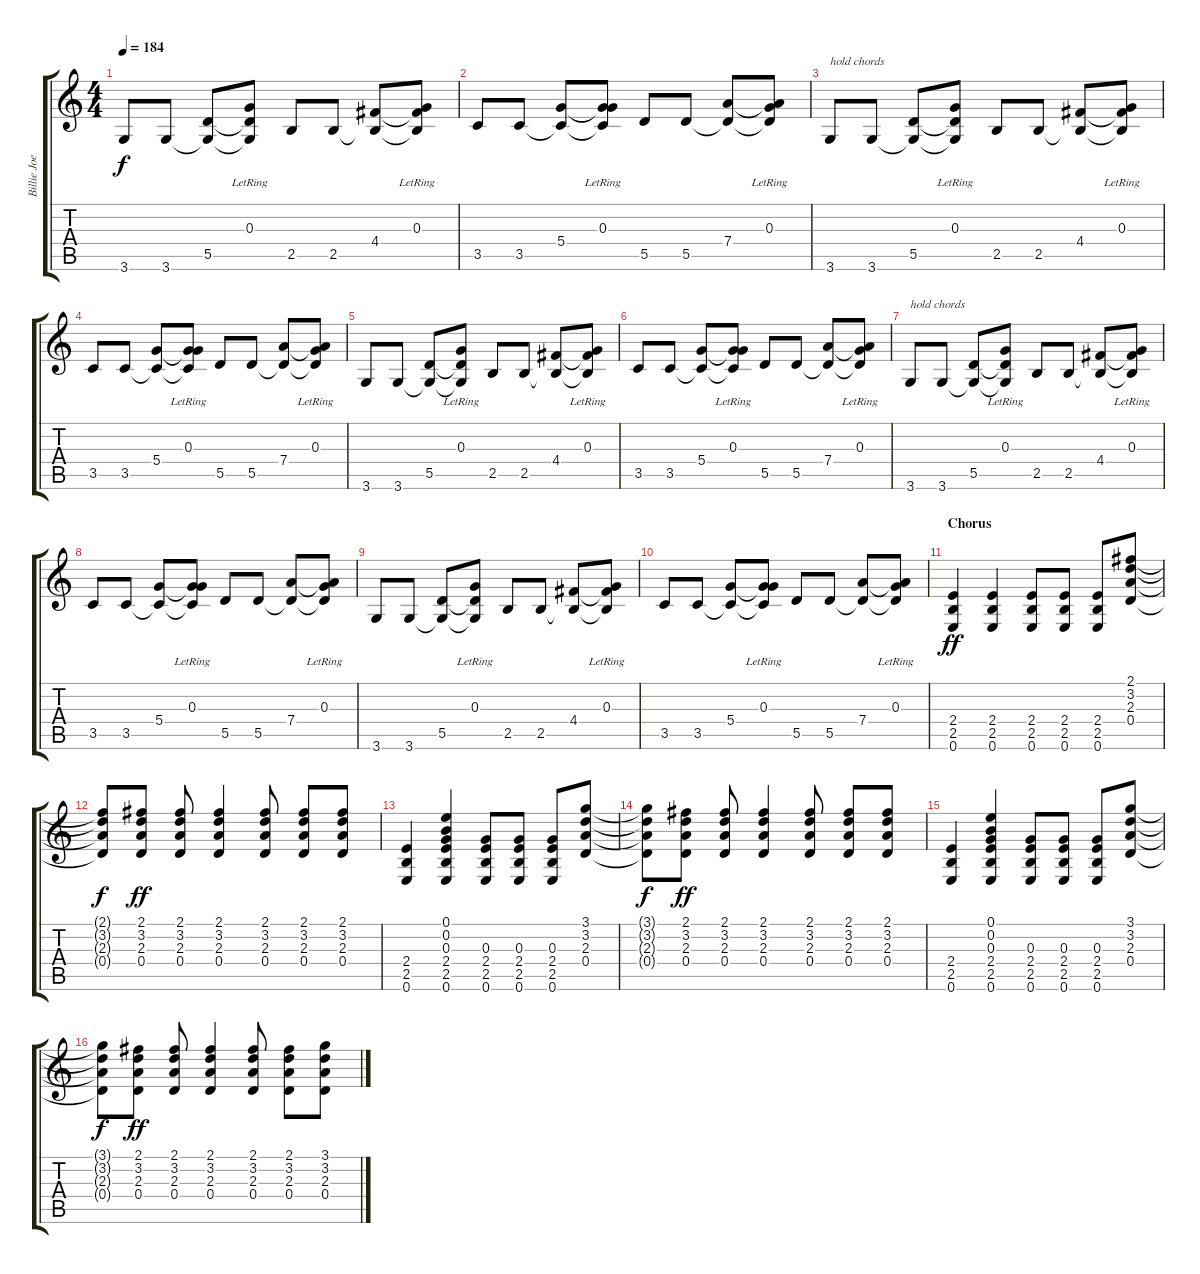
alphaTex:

\track ("Billie Joe Armstrong (Guitar 1)" "Billie Joe") {instrument distortionguitar}
\staff {score tabs}
\tuning (E4 B3 G3 D3 A2 E2) {hide}
\ts (4 4)
\tempo 184
\clef g2
\ks c
3.6.8{dy f} 3.6.8 (5.5 3.6{t}).8 (0.3{lr} 5.5{t} 3.6{t}).8 2.5.8 2.5.8 (4.4 2.5{t}).8 (0.3{lr} 4.4{t} 2.5{t}).8 |
3.5.8 3.5.8 (5.4 3.5{t}).8 (0.3{lr} 5.4{t} 3.5{t}).8 5.5.8 5.5.8 (7.4 5.5{t}).8 (0.3{lr} 7.4{t} 5.5{t}).8 |
3.6.8{txt "hold chords"} 3.6.8 (5.5 3.6{t}).8 (0.3{lr} 5.5{t} 3.6{t}).8 2.5.8 2.5.8 (4.4 2.5{t}).8 (0.3{lr} 4.4{t} 2.5{t}).8 |
3.5.8 3.5.8 (5.4 3.5{t}).8 (0.3{lr} 5.4{t} 3.5{t}).8 5.5.8 5.5.8 (7.4 5.5{t}).8 (0.3{lr} 7.4{t} 5.5{t}).8 |
3.6.8 3.6.8 (5.5 3.6{t}).8 (0.3{lr} 5.5{t} 3.6{t}).8 2.5.8 2.5.8 (4.4 2.5{t}).8 (0.3{lr} 4.4{t} 2.5{t}).8 |
3.5.8 3.5.8 (5.4 3.5{t}).8 (0.3{lr} 5.4{t} 3.5{t}).8 5.5.8 5.5.8 (7.4 5.5{t}).8 (0.3{lr} 7.4{t} 5.5{t}).8 |
3.6.8{txt "hold chords"} 3.6.8 (5.5 3.6{t}).8 (0.3{lr} 5.5{t} 3.6{t}).8 2.5.8 2.5.8 (4.4 2.5{t}).8 (0.3{lr} 4.4{t} 2.5{t}).8 |
3.5.8 3.5.8 (5.4 3.5{t}).8 (0.3{lr} 5.4{t} 3.5{t}).8 5.5.8 5.5.8 (7.4 5.5{t}).8 (0.3{lr} 7.4{t} 5.5{t}).8 |
3.6.8 3.6.8 (5.5 3.6{t}).8 (0.3{lr} 5.5{t} 3.6{t}).8 2.5.8 2.5.8 (4.4 2.5{t}).8 (0.3{lr} 4.4{t} 2.5{t}).8 |
3.5.8 3.5.8 (5.4 3.5{t}).8 (0.3{lr} 5.4{t} 3.5{t}).8 5.5.8 5.5.8 (7.4 5.5{t}).8 (0.3{lr} 7.4{t} 5.5{t}).8 |
\section ("" "Chorus")
(2.4 2.5 0.6).4{dy ff} (2.4 2.5 0.6).4 (2.4 2.5 0.6).8 (2.4 2.5 0.6).8 (2.4 2.5 0.6).8 (2.1 3.2 2.3 0.4).8 |
(2.1{t} 3.2{t} 2.3{t} 0.4{t}).8{dy f} (2.1 3.2 2.3 0.4).8{dy ff} (2.1 3.2 2.3 0.4).8 (2.1 3.2 2.3 0.4).4 (2.1 3.2 2.3 0.4).8 (2.1 3.2 2.3 0.4).8 (2.1 3.2 2.3 0.4).8 |
(2.4 2.5 0.6).4 (0.1 0.2 0.3 2.4 2.5 0.6).4 (0.3 2.4 2.5 0.6).8 (0.3 2.4 2.5 0.6).8 (0.3 2.4 2.5 0.6).8 (3.1 3.2 2.3 0.4).8 |
(3.1{t} 3.2{t} 2.3{t} 0.4{t}).8{dy f} (2.1 3.2 2.3 0.4).8{dy ff} (2.1 3.2 2.3 0.4).8 (2.1 3.2 2.3 0.4).4 (2.1 3.2 2.3 0.4).8 (2.1 3.2 2.3 0.4).8 (2.1 3.2 2.3 0.4).8 |
(2.4 2.5 0.6).4 (0.1 0.2 0.3 2.4 2.5 0.6).4 (0.3 2.4 2.5 0.6).8 (0.3 2.4 2.5 0.6).8 (0.3 2.4 2.5 0.6).8 (3.1 3.2 2.3 0.4).8 |
(3.1{t} 3.2{t} 2.3{t} 0.4{t}).8{dy f} (2.1 3.2 2.3 0.4).8{dy ff} (2.1 3.2 2.3 0.4).8 (2.1 3.2 2.3 0.4).4 (2.1 3.2 2.3 0.4).8 (2.1 3.2 2.3 0.4).8 (3.1 3.2 2.3 0.4).8
